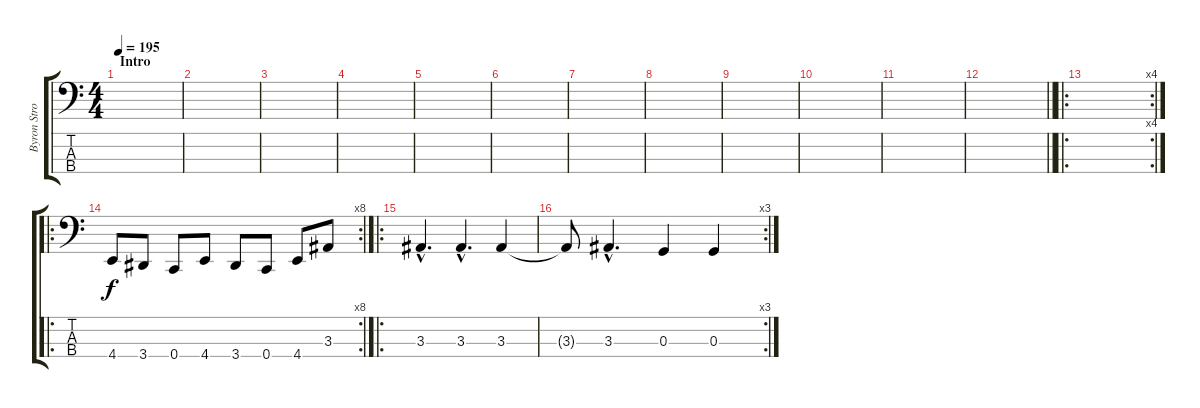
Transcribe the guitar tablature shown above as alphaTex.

\track ("Byron Stroud" "Byron Stro") {instrument electricbasspick}
\staff {score tabs}
\tuning (G2 C2 G1 C1) {hide}
\ts (4 4)
\section ("" "Intro")
\tempo 195
\clef f4
\ks c
|
|
|
|
|
|
|
|
|
|
|
\barLineRight lightlight
|
\ro
\rc 4
|
\ro
\rc 8
4.4.8 3.4.8 0.4.8 4.4.8 3.4.8 0.4.8 4.4.8 3.3.8 |
\ro
3.3{hac}.4{d} 3.3{hac}.4{d} 3.3.4 |
\rc 3
3.3{t}.8 3.3{hac}.4{d} 0.3.4 0.3.4
